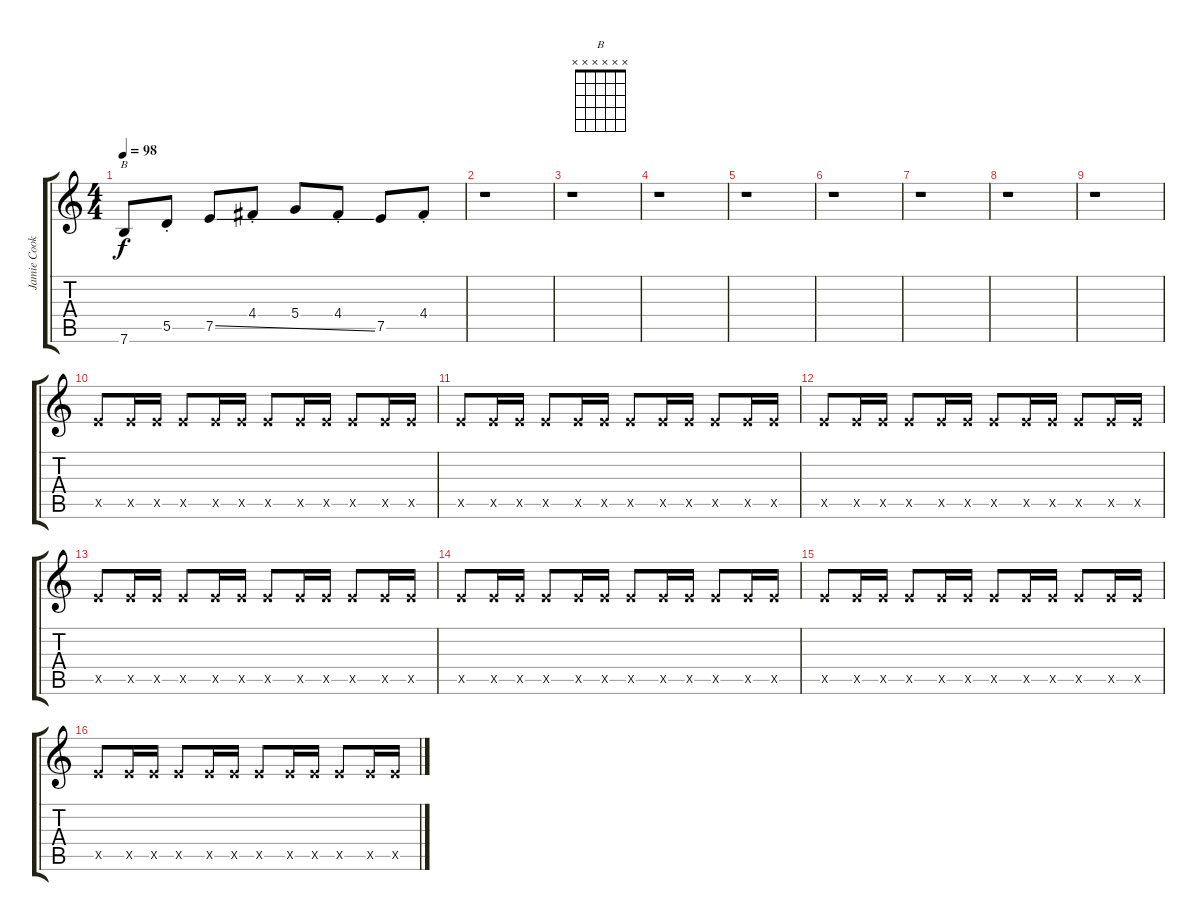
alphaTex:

\track ("Jamie Cook" "Jamie Cook") {instrument electricguitarclean}
\staff {score tabs}
\tuning (E4 B3 G3 D3 A2 E2) {hide}
\chord ("B" x x x x x x) {firstfret 0}
\ts (4 4)
\tempo 98
\clef g2
\ks c
7.6.8{ch "B" dy f} 5.5{st}.8 7.5{ss}.8 4.4{st}.8 5.4.8 4.4{st}.8 7.5.8 4.4{st}.8 |
r.1 |
r.1 |
r.1 |
r.1 |
r.1 |
r.1 |
r.1 |
r.1 |
7.5{x}.8 7.5{x}.16 7.5{x}.16 7.5{x}.8 7.5{x}.16 7.5{x}.16 7.5{x}.8 7.5{x}.16 7.5{x}.16 7.5{x}.8 7.5{x}.16 7.5{x}.16 |
7.5{x}.8 7.5{x}.16 7.5{x}.16 7.5{x}.8 7.5{x}.16 7.5{x}.16 7.5{x}.8 7.5{x}.16 7.5{x}.16 7.5{x}.8 7.5{x}.16 7.5{x}.16 |
7.5{x}.8 7.5{x}.16 7.5{x}.16 7.5{x}.8 7.5{x}.16 7.5{x}.16 7.5{x}.8 7.5{x}.16 7.5{x}.16 7.5{x}.8 7.5{x}.16 7.5{x}.16 |
7.5{x}.8 7.5{x}.16 7.5{x}.16 7.5{x}.8 7.5{x}.16 7.5{x}.16 7.5{x}.8 7.5{x}.16 7.5{x}.16 7.5{x}.8 7.5{x}.16 7.5{x}.16 |
7.5{x}.8 7.5{x}.16 7.5{x}.16 7.5{x}.8 7.5{x}.16 7.5{x}.16 7.5{x}.8 7.5{x}.16 7.5{x}.16 7.5{x}.8 7.5{x}.16 7.5{x}.16 |
7.5{x}.8 7.5{x}.16 7.5{x}.16 7.5{x}.8 7.5{x}.16 7.5{x}.16 7.5{x}.8 7.5{x}.16 7.5{x}.16 7.5{x}.8 7.5{x}.16 7.5{x}.16 |
7.5{x}.8 7.5{x}.16 7.5{x}.16 7.5{x}.8 7.5{x}.16 7.5{x}.16 7.5{x}.8 7.5{x}.16 7.5{x}.16 7.5{x}.8 7.5{x}.16 7.5{x}.16
